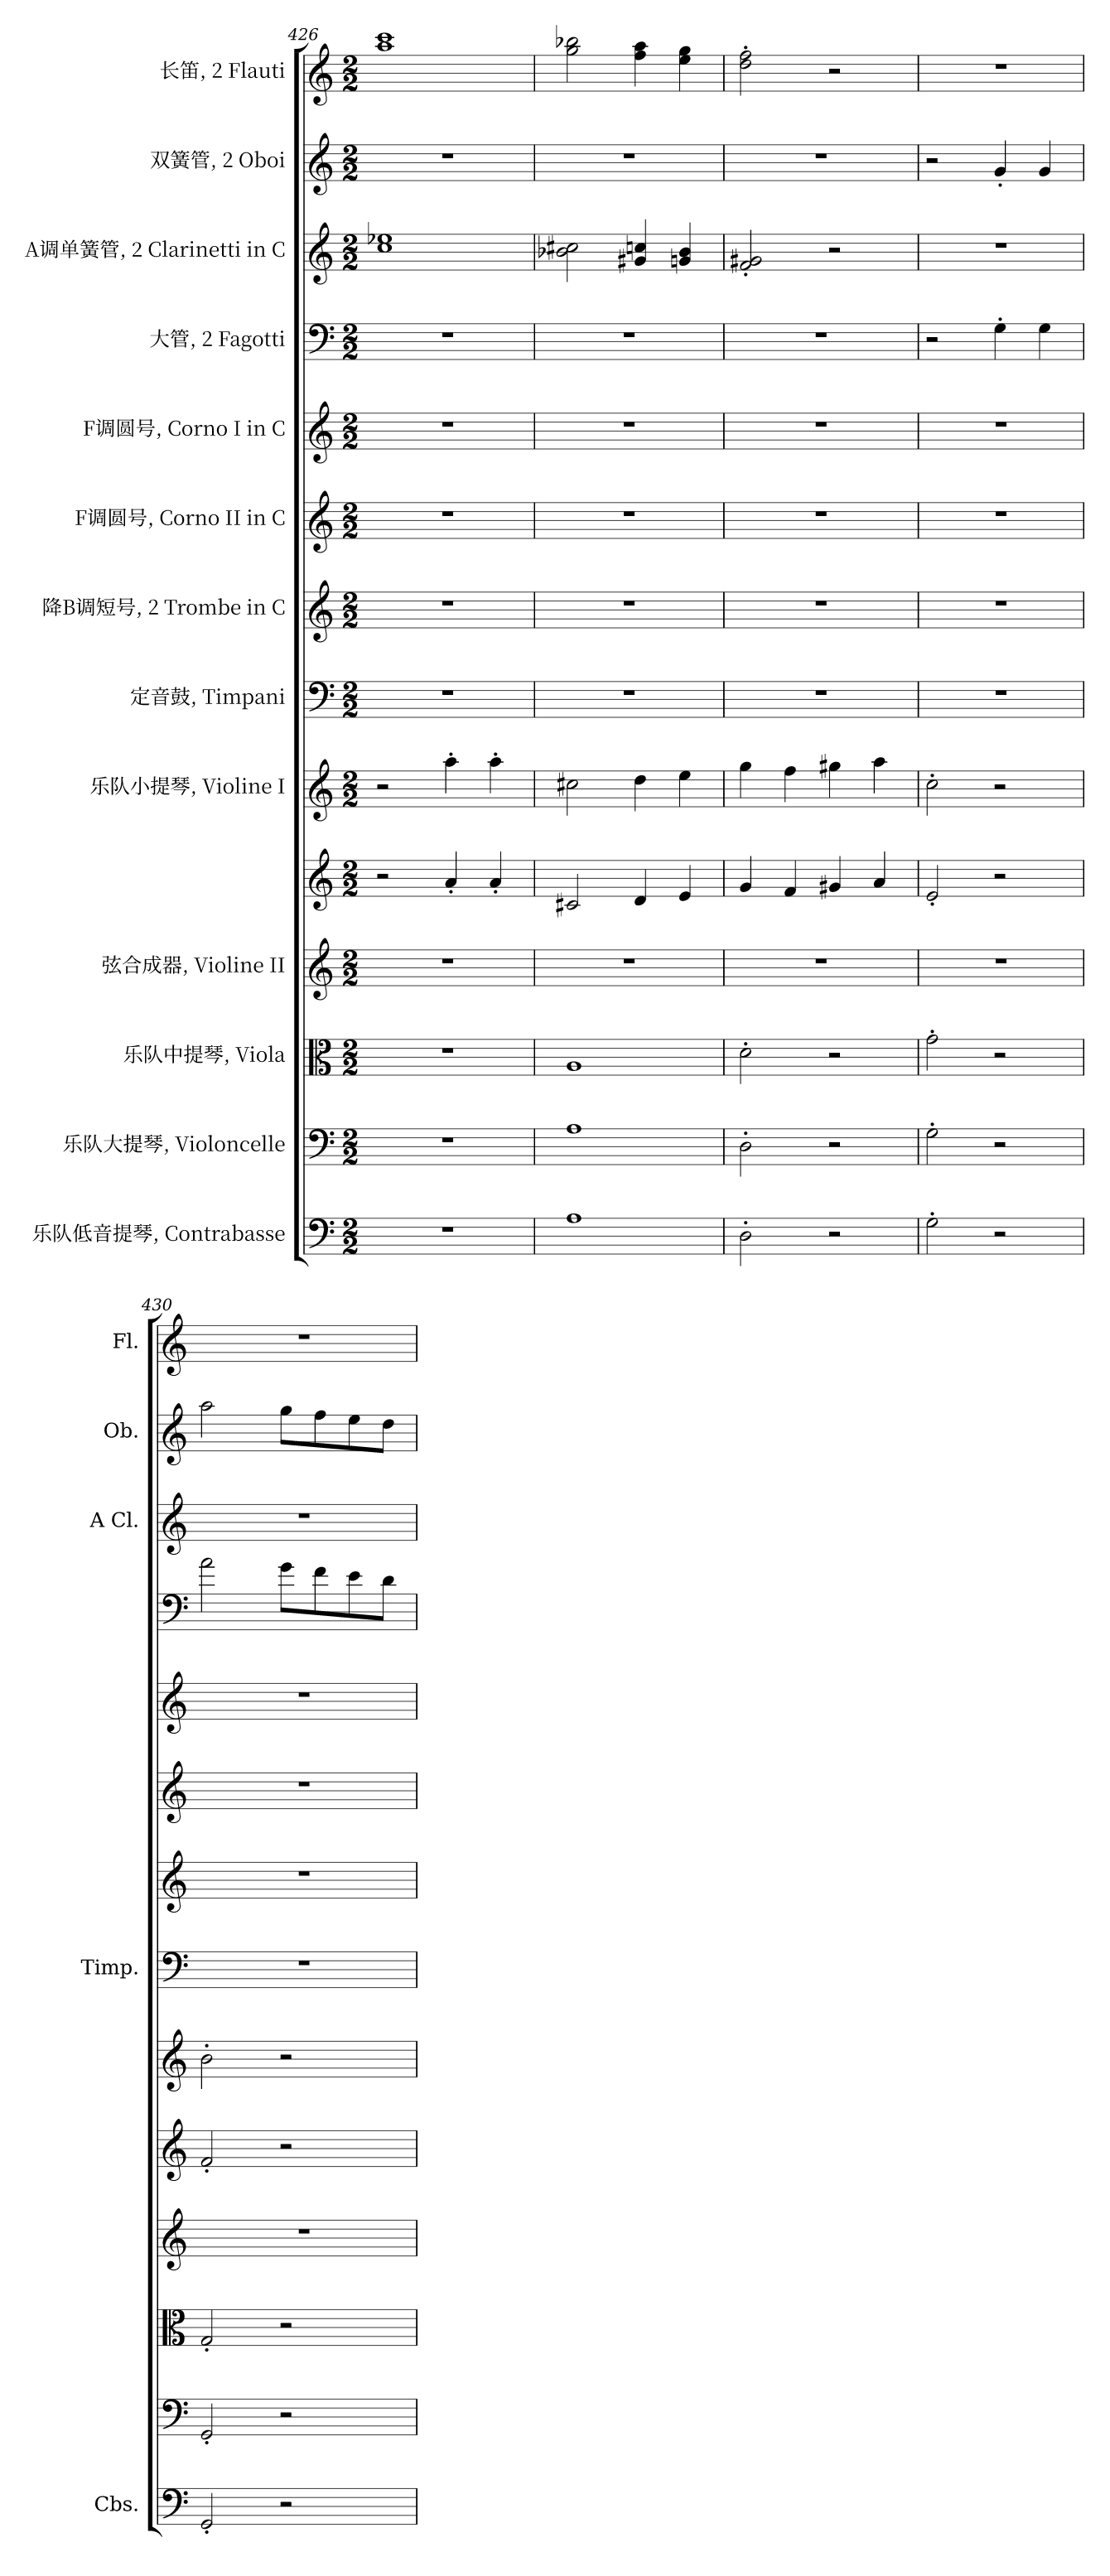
**kern	**kern	**kern	**kern	**kern	**kern	**kern	**kern	**kern	**kern	**kern	**kern	**kern	**kern
*part13	*part12	*part11	*part10	*part10	*part9	*part8	*part7	*part6	*part5	*part4	*part3	*part2	*part1
*staff14	*staff13	*staff12	*staff11	*staff10	*staff9	*staff8	*staff7	*staff6	*staff5	*staff4	*staff3	*staff2	*staff1
*I"乐队低音提琴, Contrabasse	*I"乐队大提琴, Violoncelle	*I"乐队中提琴, Viola	*I"弦合成器, Violine II	*	*I"乐队小提琴, Violine I	*I"定音鼓, Timpani	*I"降B调短号, 2 Trombe in C	*I"F调圆号, Corno II in C	*I"F调圆号, Corno I in C	*I"大管, 2 Fagotti	*I"A调单簧管, 2 Clarinetti in C	*I"双簧管, 2 Oboi	*I"长笛, 2 Flauti
*I'Cbs.	*	*	*	*	*	*I'Timp.	*	*	*	*	*I'A Cl.	*I'Ob.	*I'Fl.
*clefF4	*clefF4	*clefC3	*clefG2	*clefG2	*clefG2	*clefF4	*clefG2	*clefG2	*clefG2	*clefF4	*clefG2	*clefG2	*clefG2
*ITrd7c12	*	*	*	*	*	*	*ITrd1c2	*ITrd4c7	*ITrd4c7	*	*ITrd2c3	*	*
*k[]	*k[]	*k[]	*k[]	*k[]	*k[]	*k[]	*k[b-e-]	*k[b-]	*k[b-]	*k[]	*k[f#c#g#]	*k[]	*k[]
*M2/2	*M2/2	*M2/2	*M2/2	*M2/2	*M2/2	*M2/2	*M2/2	*M2/2	*M2/2	*M2/2	*M2/2	*M2/2	*M2/2
*MM234	*MM234	*MM234	*MM234	*MM234	*MM234	*MM234	*MM234	*MM234	*MM234	*MM234	*MM234	*MM234	*MM234
=426	=426	=426	=426	=426	=426	=426	=426	=426	=426	=426	=426	=426	=426
1r	1r	1r	1r	2r	2r	1r	1r	1r	1r	1r	1a 1ccn	1r	1aa 1ccc
.	.	.	.	4a'/	4aa'\	.	.	.	.	.	.	.	.
.	.	.	.	4a'/	4aa'\	.	.	.	.	.	.	.	.
=427	=427	=427	=427	=427	=427	=427	=427	=427	=427	=427	=427	=427	=427
*	*	*	*	*	*	*	*	*	*	*	*	*	*MM234
1AA	1A	1A	1r	2c#X/	2cc#X\	1r	1r	1r	1r	1r	2gn\ 2a#X\	1r	2gg\ 2bb-X\
*	*	*	*	*	*	*	*	*	*	*	*	*	*MM245
.	.	.	.	4d/	4dd\	.	.	.	.	.	4e#X/ 4an/	.	4ff\ 4aa\
.	.	.	.	4e/	4ee\	.	.	.	.	.	4en/ 4g/	.	4ee\ 4gg\
!!LO:PB:g=z
=428	=428	=428	=428	=428	=428	=428	=428	=428	=428	=428	=428	=428	=428
*	*	*	*	*	*	*	*	*	*	*	*	*	*MM236
2DD'\	2D'\	2d'\	1r	4g/	4gg\	1r	1r	1r	1r	1r	2d/' 2e#X/'	1r	2dd\' 2ff\'
.	.	.	.	4f/	4ff\	.	.	.	.	.	.	.	.
*	*	*	*	*	*	*	*	*	*	*	*	*	*MM249
2r	2r	2r	.	4g#X/	4gg#X\	.	.	.	.	.	2r	.	2r
.	.	.	.	4a/	4aa\	.	.	.	.	.	.	.	.
=429	=429	=429	=429	=429	=429	=429	=429	=429	=429	=429	=429	=429	=429
*	*	*	*	*	*	*	*	*	*	*	*	*	*MM238
2GG'\	2G'\	2g'\	1r	2e'/	2cc'\	1r	1r	1r	1r	2r	1r	2r	1r
2r	2r	2r	.	2r	2r	.	.	.	.	4G'\	.	4g'/	.
.	.	.	.	.	.	.	.	.	.	4G\	.	4g/	.
=430	=430	=430	=430	=430	=430	=430	=430	=430	=430	=430	=430	=430	=430
*	*	*	*	*	*	*	*	*	*	*	*	*	*MM239
2GGG'/	2GG'/	2G'/	1r	2f'/	2b'\	1r	1r	1r	1r	2a\	1r	2aa\	1r
2r	2r	2r	.	2r	2r	.	.	.	.	8g\L	.	8gg\L	.
.	.	.	.	.	.	.	.	.	.	8f\	.	8ff\	.
.	.	.	.	.	.	.	.	.	.	8e\	.	8ee\	.
.	.	.	.	.	.	.	.	.	.	8d\J	.	8dd\J	.
=	=	=	=	=	=	=	=	=	=	=	=	=	=
*-	*-	*-	*-	*-	*-	*-	*-	*-	*-	*-	*-	*-	*-
